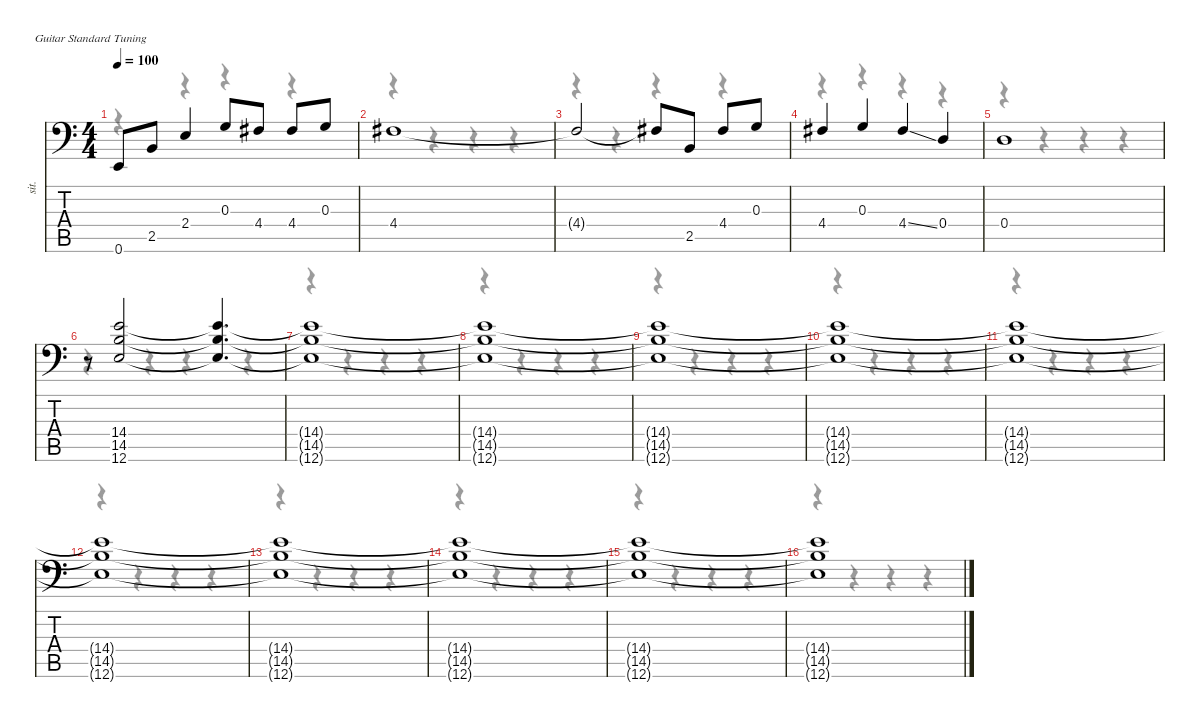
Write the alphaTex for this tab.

\defaultSystemsLayout 4
\hideDynamics
\bracketExtendMode nobrackets
\otherSystemsTrackNameOrientation horizontal
\track ("Sitar" "sit.") {instrument sitar}
\staff {score tabs}
\tuning (E4 B3 G3 D3 A2 E2)
\voice
\ts (4 4)
\tempo 100
\clef f4
\ks c
0.6.8{dy ff beam Up} 2.5.8{beam Up} 2.4.4{beam Up} 0.3.8{beam Up} 4.4{acc #}.8{beam Up} 4.4{acc #}.8{beam Up} 0.3.8{beam Up} |
4.4{acc #}.1{beam Up} |
4.4{t acc #}.2{dy f beam Up} 4.4{t acc #}.8{beam Up} 2.5.8{dy ff beam Up} 4.4{acc #}.8{beam Up} 0.3.8{beam Up} |
4.4{acc #}.4{beam Up} 0.3.4{beam Up} 4.4{ss acc #}.4{beam Up} 0.4.4{beam Up} |
0.4.1{dy mp beam Up} |
r.8{beam Up} (14.4 14.5 12.6).2{dy f beam Up} (14.4{t} 14.5{t} 12.6{t}).4{d beam Up} |
(14.4{t} 14.5{t} 12.6{t}).1{beam Up} |
(14.4{t} 14.5{t} 12.6{t}).1{beam Up} |
(14.4{t} 14.5{t} 12.6{t}).1{beam Up} |
(14.4{t} 14.5{t} 12.6{t}).1{beam Up} |
(14.4{t} 14.5{t} 12.6{t}).1{beam Up} |
(14.4{t} 14.5{t} 12.6{t}).1{beam Up} |
(14.4{t} 14.5{t} 12.6{t}).1{beam Up} |
(14.4{t} 14.5{t} 12.6{t}).1{beam Up} |
(14.4{t} 14.5{t} 12.6{t}).1{beam Up} |
(14.4{t} 14.5{t} 12.6{t}).1{beam Up}
\voice
\clef f4
\ottava regular
\simile none
\ks c
r.4{dy mf beam Down} r.4{beam Down} r.4{beam Down} r.4{beam Down} |
r.4{beam Down} r.4{beam Down} r.4{beam Down} r.4{beam Down} |
r.4{beam Down} r.4{beam Down} r.4{beam Down} r.4{beam Down} |
r.4{beam Down} r.4{beam Down} r.4{beam Down} r.4{beam Down} |
r.4{beam Down} r.4{beam Down} r.4{beam Down} r.4{beam Down} |
r.4{beam Down} r.4{beam Down} r.4{beam Down} r.4{beam Down} |
r.4{beam Down} r.4{beam Down} r.4{beam Down} r.4{beam Down} |
r.4{beam Down} r.4{beam Down} r.4{beam Down} r.4{beam Down} |
r.4{beam Down} r.4{beam Down} r.4{beam Down} r.4{beam Down} |
r.4{beam Down} r.4{beam Down} r.4{beam Down} r.4{beam Down} |
r.4{beam Down} r.4{beam Down} r.4{beam Down} r.4{beam Down} |
r.4{beam Down} r.4{beam Down} r.4{beam Down} r.4{beam Down} |
r.4{beam Down} r.4{beam Down} r.4{beam Down} r.4{beam Down} |
r.4{beam Down} r.4{beam Down} r.4{beam Down} r.4{beam Down} |
r.4{beam Down} r.4{beam Down} r.4{beam Down} r.4{beam Down} |
r.4{beam Down} r.4{beam Down} r.4{beam Down} r.4{beam Down}
